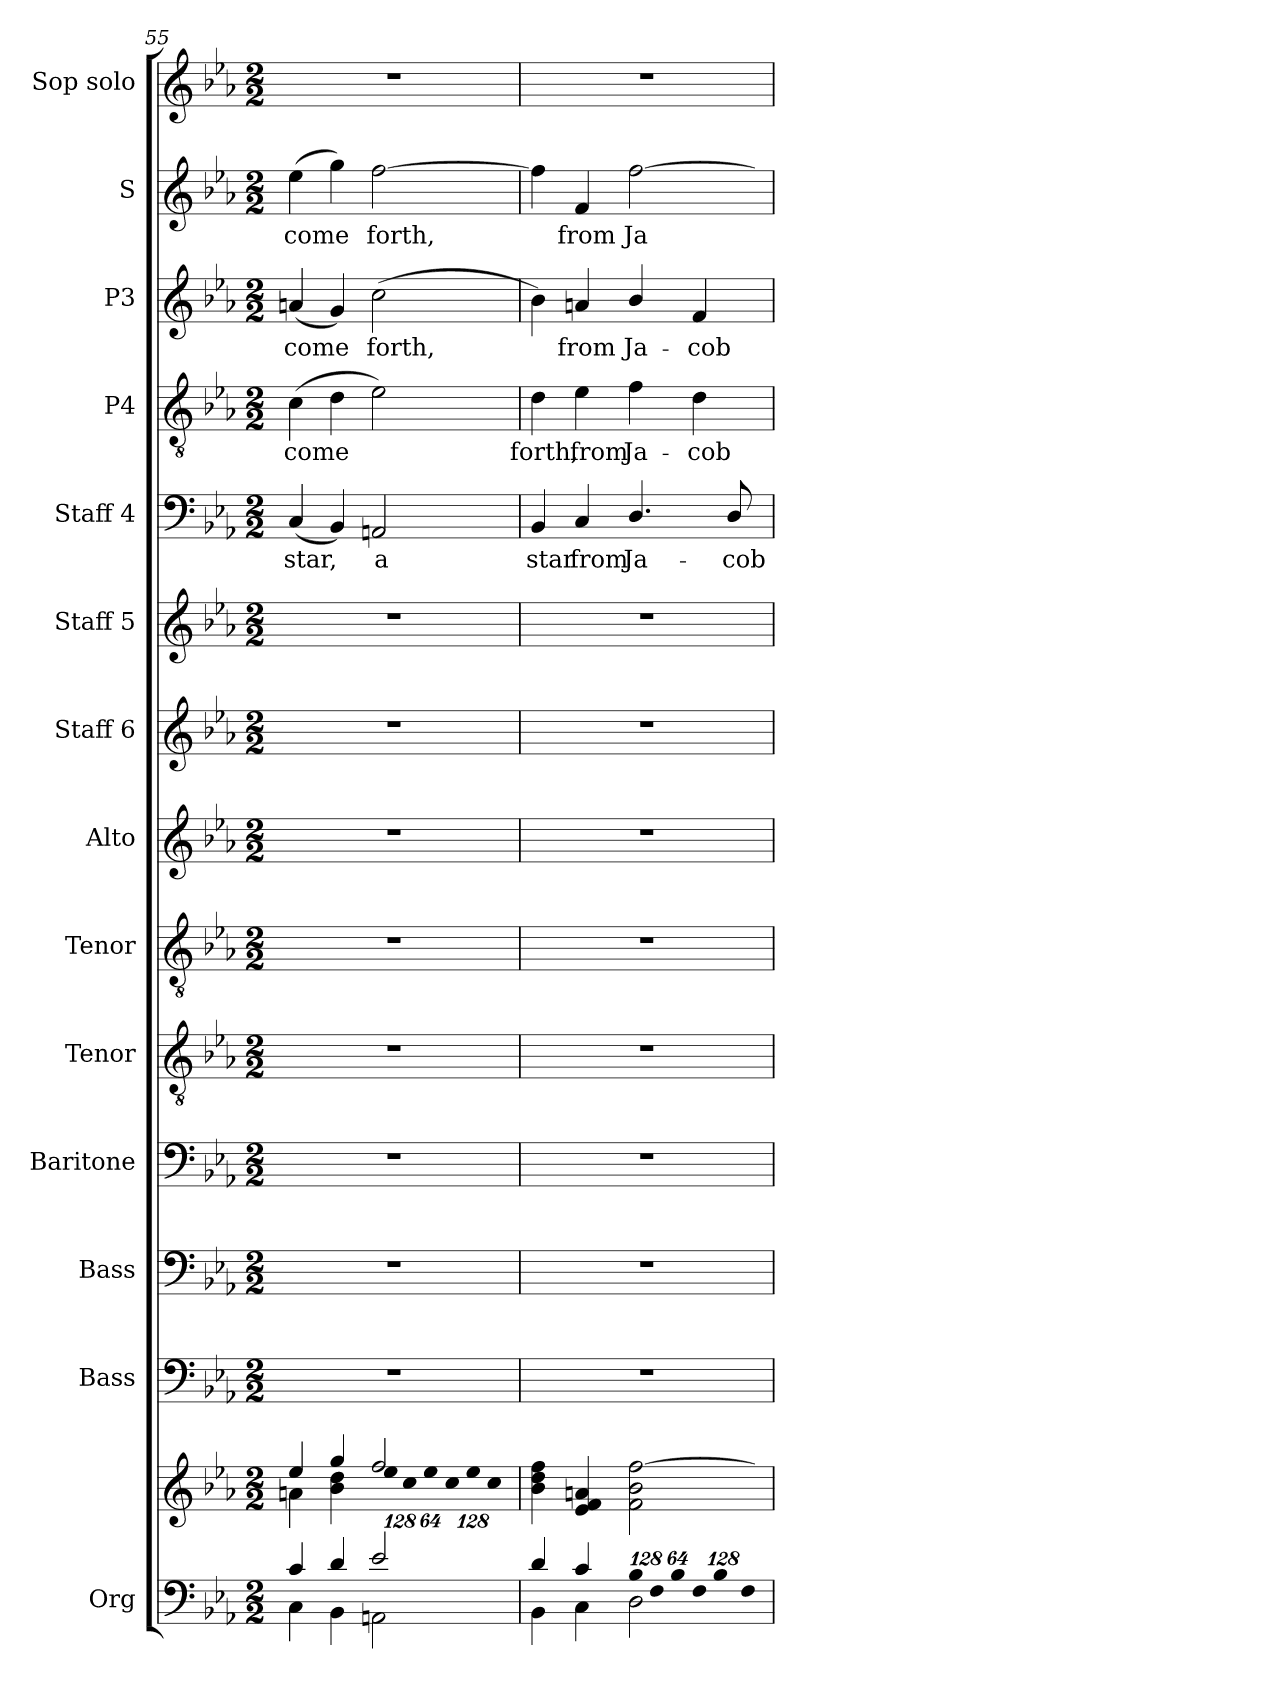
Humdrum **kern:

**kern	**kern	**kern	**kern	**kern	**kern	**kern	**kern	**kern	**kern	**kern	**text	**kern	**text	**kern	**text	**kern	**text	**kern
*part14	*part14	*part13	*part12	*part11	*part10	*part9	*part8	*part7	*part6	*part5	*part5	*part4	*part4	*part3	*part3	*part2	*part2	*part1
*staff15	*staff14	*staff13	*staff12	*staff11	*staff10	*staff9	*staff8	*staff7	*staff6	*staff5	*staff5	*staff4	*staff4	*staff3	*staff3	*staff2	*staff2	*staff1
*I"Org	*	*I"Bass	*I"Bass	*I"Baritone	*I"Tenor	*I"Tenor	*I"Alto	*I"Staff 6	*I"Staff 5	*I"Staff 4	*	*I"P4	*	*I"P3	*	*I"S	*	*I"Sop solo
*I'Org.	*	*I'B.	*I'B.	*I'Bar.	*I'T.	*I'T.	*I'A.	*I'Sta. 6	*I'Sta. 5	*I'Sta. 4	*	*	*	*	*	*	*	*I'S.
!!LO:LB:g=z
*clefF4	*clefG2	*clefF4	*clefF4	*clefF4	*clefGv2	*clefGv2	*clefG2	*clefG2	*clefG2	*clefF4	*	*clefGv2	*	*clefG2	*	*clefG2	*	*clefG2
*	*	*	*	*	*ITrd7c12	*ITrd7c12	*	*	*	*	*	*	*	*	*	*	*	*
*k[b-e-a-]	*k[b-e-a-]	*k[b-e-a-]	*k[b-e-a-]	*k[b-e-a-]	*k[b-e-a-]	*k[b-e-a-]	*k[b-e-a-]	*k[b-e-a-]	*k[b-e-a-]	*k[b-e-a-]	*	*k[b-e-a-]	*	*k[b-e-a-]	*	*k[b-e-a-]	*	*k[b-e-a-]
*E-:	*E-:	*E-:	*E-:	*E-:	*E-:	*E-:	*E-:	*E-:	*E-:	*E-:	*	*E-:	*	*E-:	*	*E-:	*	*E-:
*M2/2	*M2/2	*M2/2	*M2/2	*M2/2	*M2/2	*M2/2	*M2/2	*M2/2	*M2/2	*M2/2	*	*M2/2	*	*M2/2	*	*M2/2	*	*M2/2
=55	=55	=55	=55	=55	=55	=55	=55	=55	=55	=55	=55	=55	=55	=55	=55	=55	=55	=55
*^	*^	*	*	*	*	*	*	*	*	*	*	*	*	*	*	*	*	*
!	!	!	!	!	!	!	!	!	!	!	!	!	!LO:LY:b:color=#000000	!	!	!	!	!	!	!
!	!	!	!	!	!	!	!	!	!	!	!	!	!	!	!LO:LY:b:color=#000000	!	!	!	!	!
!	!	!	!	!	!	!	!	!	!	!	!	!	!	!	!	!	!LO:LY:b:color=#000000	!	!	!
!	!	!	!	!	!	!	!	!	!	!	!	!	!	!	!	!	!	!	!LO:LY:b:color=#000000	!
4ci/	4Ci\	4ee-i/	4ani\	1r	1r	1r	1r	1r	1r	1r	1r	(4Ci/	star,	(4ci\	come	(4ani/	come	(4ee-i\	come	1r
4di/	4BB-i\	4ggi/	4b-i\ 4ddi	.	.	.	.	.	.	.	.	4BB-i/)	.	4di\	.	4gi/)	.	4ggi\)	.	.
*	*	*	*Xbrackettup	*	*	*	*	*	*	*	*	*	*	*	*	*	*	*	*	*
!	!	!	!LO:N:vis=8	!	!	!	!	!	!	!	!	!	!	!	!	!	!	!	!	!
!	!	!	!	!	!	!	!	!	!	!	!	!	!LO:LY:b:color=#000000	!	!	!	!	!	!	!
!	!	!	!	!	!	!	!	!	!	!	!	!	!	!	!	!	!LO:LY:b:color=#000000	!	!	!
!	!	!	!	!	!	!	!	!	!	!	!	!	!	!	!	!	!	!	!LO:LY:b:color=#000000	!
2e-i/	2AAni\	2ffi/	1024%85ee-i\	.	.	.	.	.	.	.	.	2AAni/	a	2e-i\)	.	(2cci\	forth,	[2ffi\	forth,	.
!	!	!	!LO:N:vis=8	!	!	!	!	!	!	!	!	!	!	!	!	!	!	!	!	!
.	.	.	1024%85cci\	.	.	.	.	.	.	.	.	.	.	.	.	.	.	.	.	.
!	!	!	!LO:N:vis=8	!	!	!	!	!	!	!	!	!	!	!	!	!	!	!	!	!
.	.	.	512%43ee-i\	.	.	.	.	.	.	.	.	.	.	.	.	.	.	.	.	.
!	!	!	!LO:N:vis=8	!	!	!	!	!	!	!	!	!	!	!	!	!	!	!	!	!
.	.	.	1024%85cci\	.	.	.	.	.	.	.	.	.	.	.	.	.	.	.	.	.
!	!	!	!LO:N:vis=8	!	!	!	!	!	!	!	!	!	!	!	!	!	!	!	!	!
.	.	.	1024%85ee-i\	.	.	.	.	.	.	.	.	.	.	.	.	.	.	.	.	.
!	!	!	!LO:N:vis=8	!	!	!	!	!	!	!	!	!	!	!	!	!	!	!	!	!
.	.	.	512%43cci\	.	.	.	.	.	.	.	.	.	.	.	.	.	.	.	.	.
*	*	*v	*v	*	*	*	*	*	*	*	*	*	*	*	*	*	*	*	*	*
=56	=56	=56	=56	=56	=56	=56	=56	=56	=56	=56	=56	=56	=56	=56	=56	=56	=56	=56	=56
*	*	*^	*	*	*	*	*	*	*	*	*	*	*	*	*	*	*	*	*
!	!	!	!	!	!	!	!	!	!	!	!	!	!LO:LY:b:color=#000000	!	!	!	!	!	!	!
*	*	*v	*v	*	*	*	*	*	*	*	*	*	*	*	*	*	*	*	*	*
*	*	*^	*	*	*	*	*	*	*	*	*	*	*	*	*	*	*	*	*
!	!	!	!	!	!	!	!	!	!	!	!	!	!	!	!LO:LY:b:color=#000000	!	!	!	!	!
*	*	*v	*v	*	*	*	*	*	*	*	*	*	*	*	*	*	*	*	*	*
4di/	4BB-i\	4b-i\ 4ddi 4ffi	1r	1r	1r	1r	1r	1r	1r	1r	4BB-i/	star	4di\	forth,	4b-i\)	.	4ffi\]	.	1r
!	!	!	!	!	!	!	!	!	!	!	!	!LO:LY:b:color=#000000	!	!	!	!	!	!	!
!	!	!	!	!	!	!	!	!	!	!	!	!	!	!LO:LY:b:color=#000000	!	!	!	!	!
!	!	!	!	!	!	!	!	!	!	!	!	!	!	!	!	!LO:LY:b:color=#000000	!	!	!
!	!	!	!	!	!	!	!	!	!	!	!	!	!	!	!	!	!	!LO:LY:b:color=#000000	!
4ci/	4Ci\	4e-i/ 4fi 4ani	.	.	.	.	.	.	.	.	4Ci/	from	4e-i\	from	4ani/	from	4fi/	from	.
*Xbrackettup	*	*	*	*	*	*	*	*	*	*	*	*	*	*	*	*	*	*	*
!LO:N:vis=8	!	!	!	!	!	!	!	!	!	!	!	!	!	!	!	!	!	!	!
!	!	!	!	!	!	!	!	!	!	!	!	!LO:LY:b:color=#000000	!	!	!	!	!	!	!
!	!	!	!	!	!	!	!	!	!	!	!	!	!	!LO:LY:b:color=#000000	!	!	!	!	!
!	!	!	!	!	!	!	!	!	!	!	!	!	!	!	!	!LO:LY:b:color=#000000	!	!	!
!	!	!	!	!	!	!	!	!	!	!	!	!	!	!	!	!	!	!LO:LY:b:color=#000000	!
1024%85B-i/	2Di\	2fi\ 2b-i [2ffi	.	.	.	.	.	.	.	.	4.Di/	Ja-	4fi\	Ja-	4b-i/	Ja-	[2ffi\	Ja-	.
!LO:N:vis=8	!	!	!	!	!	!	!	!	!	!	!	!	!	!	!	!	!	!	!
1024%85Fi/	.	.	.	.	.	.	.	.	.	.	.	.	.	.	.	.	.	.	.
!LO:N:vis=8	!	!	!	!	!	!	!	!	!	!	!	!	!	!	!	!	!	!	!
512%43B-i/	.	.	.	.	.	.	.	.	.	.	.	.	.	.	.	.	.	.	.
!LO:N:vis=8	!	!	!	!	!	!	!	!	!	!	!	!	!	!	!	!	!	!	!
!	!	!	!	!	!	!	!	!	!	!	!	!	!	!LO:LY:b:color=#000000	!	!	!	!	!
!	!	!	!	!	!	!	!	!	!	!	!	!	!	!	!	!LO:LY:b:color=#000000	!	!	!
1024%85Fi/	.	.	.	.	.	.	.	.	.	.	.	.	4di\	-cob	4fi/	-cob	.	.	.
!LO:N:vis=8	!	!	!	!	!	!	!	!	!	!	!	!	!	!	!	!	!	!	!
1024%85B-i/	.	.	.	.	.	.	.	.	.	.	.	.	.	.	.	.	.	.	.
!	!	!	!	!	!	!	!	!	!	!	!	!LO:LY:b:color=#000000	!	!	!	!	!	!	!
.	.	.	.	.	.	.	.	.	.	.	8Di/	-cob	.	.	.	.	.	.	.
!LO:N:vis=8	!	!	!	!	!	!	!	!	!	!	!	!	!	!	!	!	!	!	!
512%43Fi/	.	.	.	.	.	.	.	.	.	.	.	.	.	.	.	.	.	.	.
*v	*v	*	*	*	*	*	*	*	*	*	*	*	*	*	*	*	*	*	*
=	=	=	=	=	=	=	=	=	=	=	=	=	=	=	=	=	=	=
*-	*-	*-	*-	*-	*-	*-	*-	*-	*-	*-	*-	*-	*-	*-	*-	*-	*-	*-
